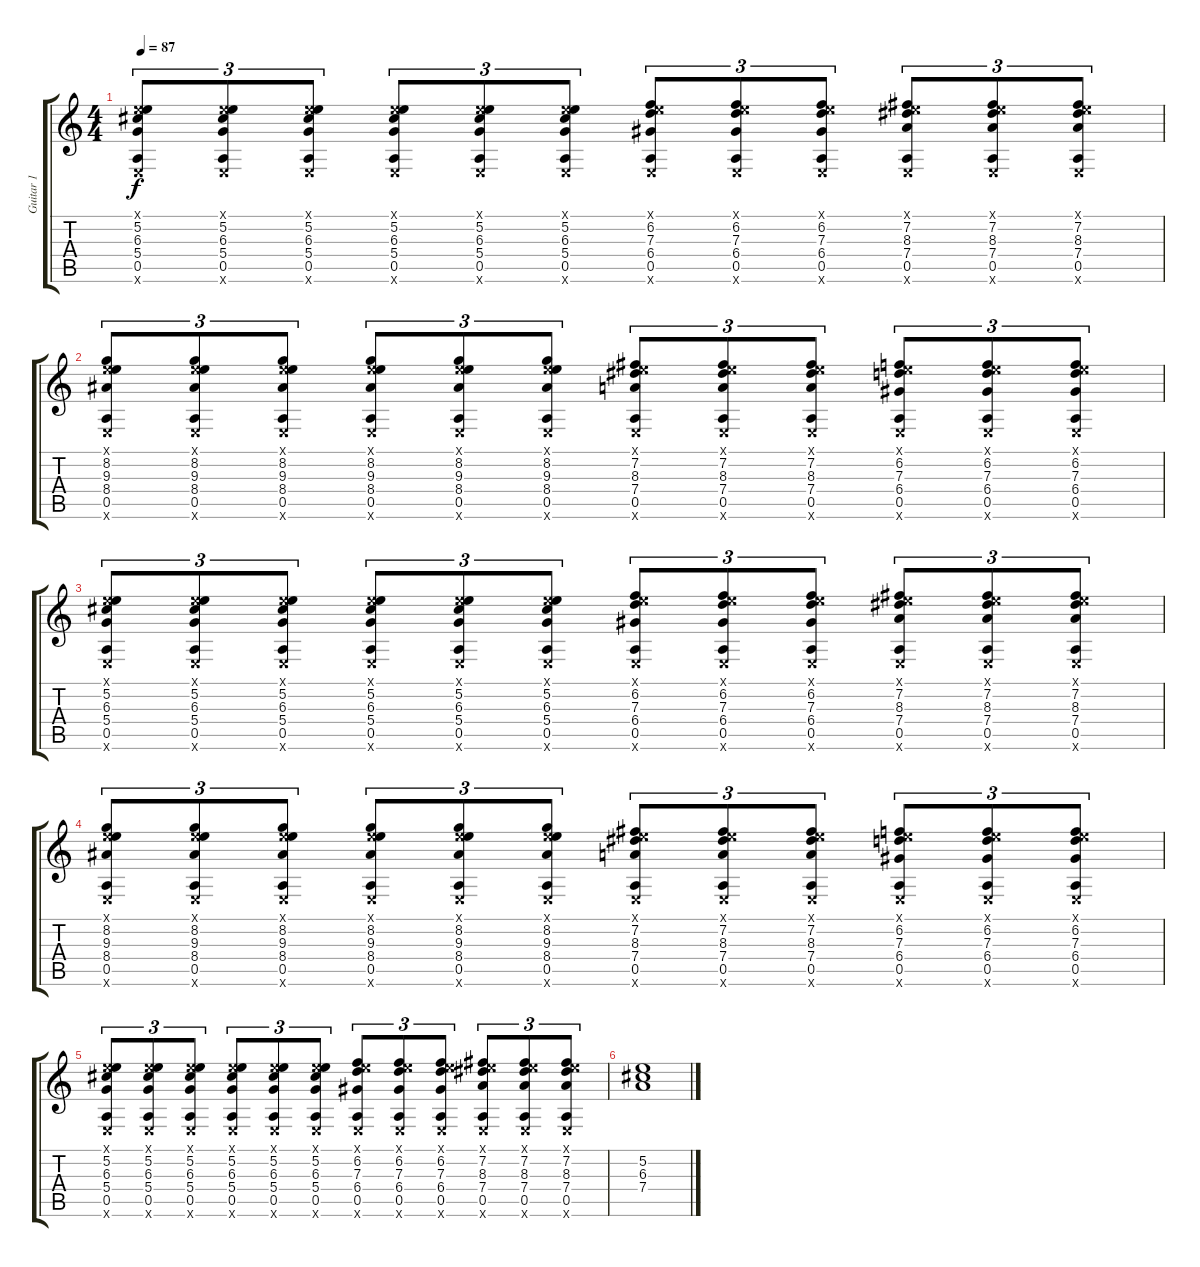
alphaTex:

\track ("Guitar 1" "Guitar 1") {instrument electricguitarjazz}
\staff {score tabs}
\tuning (E4 B3 G3 D3 A2 E2) {hide}
\ts (4 4)
\tempo 87
\clef g2
\ks c
(0.1{x} 5.2 6.3 5.4 0.5 0.6{x}).8{tu (3 2) dy f} (0.1{x} 5.2 6.3 5.4 0.5 0.6{x}).8{tu (3 2)} (0.1{x} 5.2 6.3 5.4 0.5 0.6{x}).8{tu (3 2)} (0.1{x} 5.2 6.3 5.4 0.5 0.6{x}).8{tu (3 2)} (0.1{x} 5.2 6.3 5.4 0.5 0.6{x}).8{tu (3 2)} (0.1{x} 5.2 6.3 5.4 0.5 0.6{x}).8{tu (3 2)} (0.1{x} 6.2 7.3 6.4 0.5 0.6{x}).8{tu (3 2)} (0.1{x} 6.2 7.3 6.4 0.5 0.6{x}).8{tu (3 2)} (0.1{x} 6.2 7.3 6.4 0.5 0.6{x}).8{tu (3 2)} (0.1{x} 7.2 8.3 7.4 0.5 0.6{x}).8{tu (3 2)} (0.1{x} 7.2 8.3 7.4 0.5 0.6{x}).8{tu (3 2)} (0.1{x} 7.2 8.3 7.4 0.5 0.6{x}).8{tu (3 2)} |
(0.1{x} 8.2 9.3 8.4 0.5 0.6{x}).8{tu (3 2)} (0.1{x} 8.2 9.3 8.4 0.5 0.6{x}).8{tu (3 2)} (0.1{x} 8.2 9.3 8.4 0.5 0.6{x}).8{tu (3 2)} (0.1{x} 8.2 9.3 8.4 0.5 0.6{x}).8{tu (3 2)} (0.1{x} 8.2 9.3 8.4 0.5 0.6{x}).8{tu (3 2)} (0.1{x} 8.2 9.3 8.4 0.5 0.6{x}).8{tu (3 2)} (0.1{x} 7.2 8.3 7.4 0.5 0.6{x}).8{tu (3 2)} (0.1{x} 7.2 8.3 7.4 0.5 0.6{x}).8{tu (3 2)} (0.1{x} 7.2 8.3 7.4 0.5 0.6{x}).8{tu (3 2)} (0.1{x} 6.2 7.3 6.4 0.5 0.6{x}).8{tu (3 2)} (0.1{x} 6.2 7.3 6.4 0.5 0.6{x}).8{tu (3 2)} (0.1{x} 6.2 7.3 6.4 0.5 0.6{x}).8{tu (3 2)} |
(0.1{x} 5.2 6.3 5.4 0.5 0.6{x}).8{tu (3 2)} (0.1{x} 5.2 6.3 5.4 0.5 0.6{x}).8{tu (3 2)} (0.1{x} 5.2 6.3 5.4 0.5 0.6{x}).8{tu (3 2)} (0.1{x} 5.2 6.3 5.4 0.5 0.6{x}).8{tu (3 2)} (0.1{x} 5.2 6.3 5.4 0.5 0.6{x}).8{tu (3 2)} (0.1{x} 5.2 6.3 5.4 0.5 0.6{x}).8{tu (3 2)} (0.1{x} 6.2 7.3 6.4 0.5 0.6{x}).8{tu (3 2)} (0.1{x} 6.2 7.3 6.4 0.5 0.6{x}).8{tu (3 2)} (0.1{x} 6.2 7.3 6.4 0.5 0.6{x}).8{tu (3 2)} (0.1{x} 7.2 8.3 7.4 0.5 0.6{x}).8{tu (3 2)} (0.1{x} 7.2 8.3 7.4 0.5 0.6{x}).8{tu (3 2)} (0.1{x} 7.2 8.3 7.4 0.5 0.6{x}).8{tu (3 2)} |
(0.1{x} 8.2 9.3 8.4 0.5 0.6{x}).8{tu (3 2)} (0.1{x} 8.2 9.3 8.4 0.5 0.6{x}).8{tu (3 2)} (0.1{x} 8.2 9.3 8.4 0.5 0.6{x}).8{tu (3 2)} (0.1{x} 8.2 9.3 8.4 0.5 0.6{x}).8{tu (3 2)} (0.1{x} 8.2 9.3 8.4 0.5 0.6{x}).8{tu (3 2)} (0.1{x} 8.2 9.3 8.4 0.5 0.6{x}).8{tu (3 2)} (0.1{x} 7.2 8.3 7.4 0.5 0.6{x}).8{tu (3 2)} (0.1{x} 7.2 8.3 7.4 0.5 0.6{x}).8{tu (3 2)} (0.1{x} 7.2 8.3 7.4 0.5 0.6{x}).8{tu (3 2)} (0.1{x} 6.2 7.3 6.4 0.5 0.6{x}).8{tu (3 2)} (0.1{x} 6.2 7.3 6.4 0.5 0.6{x}).8{tu (3 2)} (0.1{x} 6.2 7.3 6.4 0.5 0.6{x}).8{tu (3 2)} |
(0.1{x} 5.2 6.3 5.4 0.5 0.6{x}).8{tu (3 2)} (0.1{x} 5.2 6.3 5.4 0.5 0.6{x}).8{tu (3 2)} (0.1{x} 5.2 6.3 5.4 0.5 0.6{x}).8{tu (3 2)} (0.1{x} 5.2 6.3 5.4 0.5 0.6{x}).8{tu (3 2)} (0.1{x} 5.2 6.3 5.4 0.5 0.6{x}).8{tu (3 2)} (0.1{x} 5.2 6.3 5.4 0.5 0.6{x}).8{tu (3 2)} (0.1{x} 6.2 7.3 6.4 0.5 0.6{x}).8{tu (3 2)} (0.1{x} 6.2 7.3 6.4 0.5 0.6{x}).8{tu (3 2)} (0.1{x} 6.2 7.3 6.4 0.5 0.6{x}).8{tu (3 2)} (0.1{x} 7.2 8.3 7.4 0.5 0.6{x}).8{tu (3 2)} (0.1{x} 7.2 8.3 7.4 0.5 0.6{x}).8{tu (3 2)} (0.1{x} 7.2 8.3 7.4 0.5 0.6{x}).8{tu (3 2)} |
(5.2 6.3 7.4).1{volume 0}
